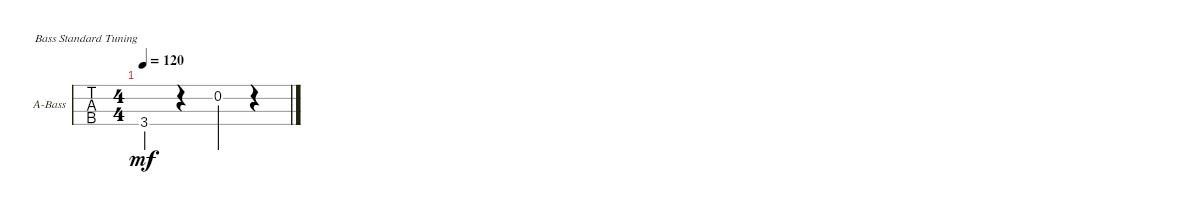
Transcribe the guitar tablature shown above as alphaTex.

\bracketExtendMode groupsimilarinstruments
\firstSystemTrackNameOrientation horizontal
\otherSystemsTrackNameOrientation horizontal
\track ("Acoustic Bass" "A-Bass") {instrument acousticbass}
\staff {tabs}
\tuning (G2 D2 A1 E1)
\ts (4 4)
\tempo 120
\clef f4
\ks c
3.4.4{dy mf} r.4 0.2.4 r.4
